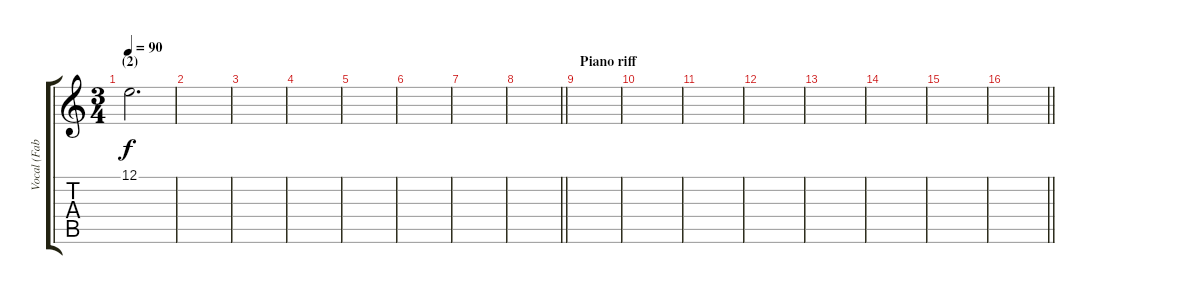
\track ("Vocal (Fabio Lione)" "Vocal (Fab") {instrument rockorgan}
\staff {score tabs}
\tuning (E4 B3 G3 D3 A2 E2) {hide}
\ts (3 4)
\section ("" "(2)")
\tempo 90
\clef g2
\ks c
12.1.2{d dy f} |
|
|
|
|
|
|
\barLineRight lightlight
|
\section ("" "Piano riff")
|
|
|
|
|
|
|
\barLineRight lightlight
